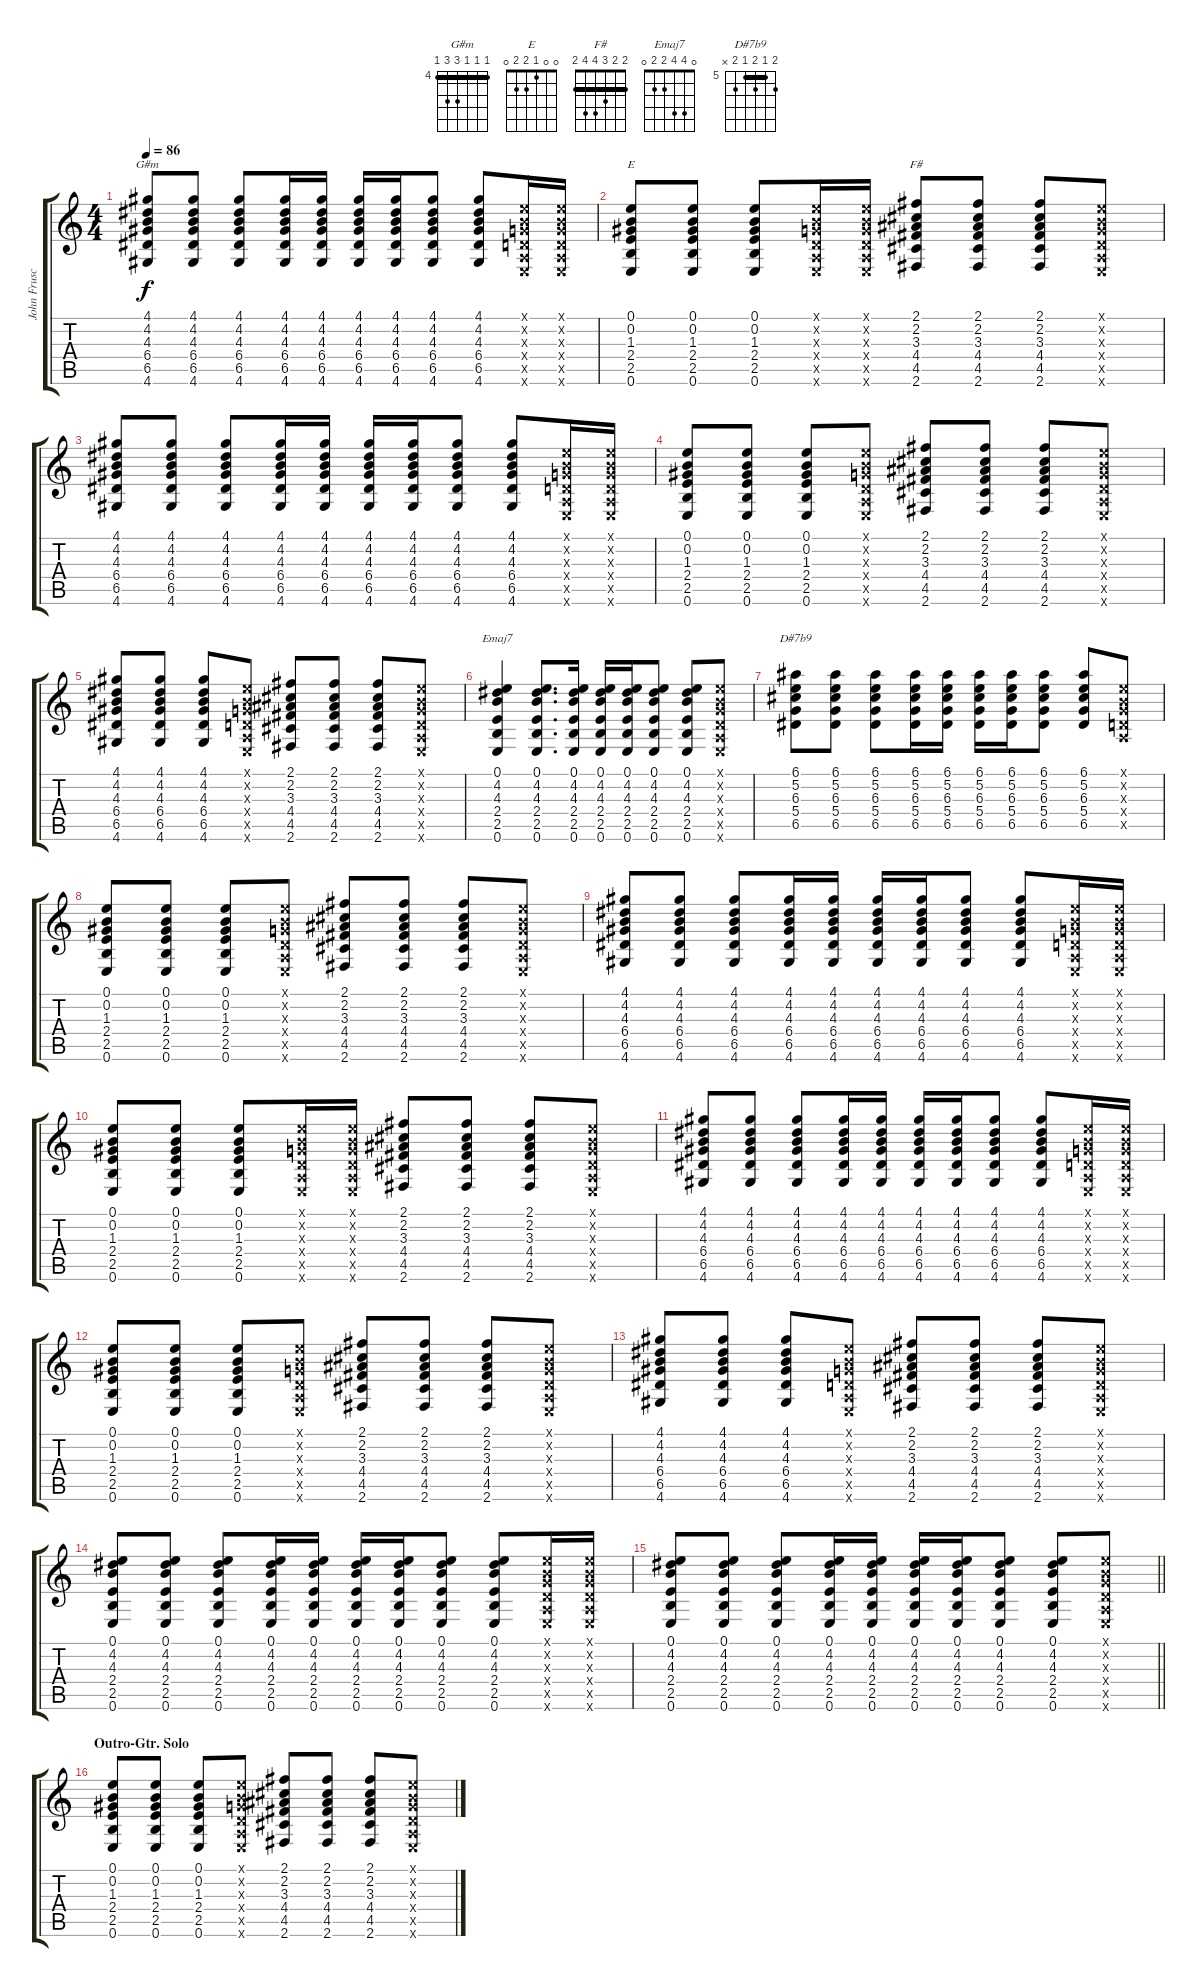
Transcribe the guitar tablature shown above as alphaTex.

\track ("John Frusciante | Gtr. 2" "John Frusc") {instrument distortionguitar}
\staff {score tabs}
\tuning (E4 B3 G3 D3 A2 E2) {hide}
\chord ("G#m" 4 4 4 6 6 4) {firstfret 4 barre 4}
\chord ("E" 0 0 1 2 2 0)
\chord ("F#" 2 2 3 4 4 2) {barre 2}
\chord ("Emaj7" 0 4 4 2 2 0)
\chord ("D#7b9" 6 5 6 5 6 x) {firstfret 5 barre 5}
\ts (4 4)
\tempo 86
\clef g2
\ks c
(4.1 4.2 4.3 6.4 6.5 4.6).8{ch "G#m" dy f} (4.1 4.2 4.3 6.4 6.5 4.6).8 (4.1 4.2 4.3 6.4 6.5 4.6).8 (4.1 4.2 4.3 6.4 6.5 4.6).16 (4.1 4.2 4.3 6.4 6.5 4.6).16 (4.1 4.2 4.3 6.4 6.5 4.6).16 (4.1 4.2 4.3 6.4 6.5 4.6).16 (4.1 4.2 4.3 6.4 6.5 4.6).8 (4.1 4.2 4.3 6.4 6.5 4.6).8 (0.1{x} 0.2{x} 0.3{x} 0.4{x} 0.5{x} 0.6{x}).16 (0.1{x} 0.2{x} 0.3{x} 0.4{x} 0.5{x} 0.6{x}).16 |
(0.1 0.2 1.3 2.4 2.5 0.6).8{ch "E"} (0.1 0.2 1.3 2.4 2.5 0.6).8 (0.1 0.2 1.3 2.4 2.5 0.6).8 (0.1{x} 0.2{x} 0.3{x} 0.4{x} 0.5{x} 0.6{x}).16 (0.1{x} 0.2{x} 0.3{x} 0.4{x} 0.5{x} 0.6{x}).16 (2.1 2.2 3.3 4.4 4.5 2.6).8{ch "F#"} (2.1 2.2 3.3 4.4 4.5 2.6).8 (2.1 2.2 3.3 4.4 4.5 2.6).8 (0.1{x} 0.2{x} 0.3{x} 0.4{x} 0.5{x} 0.6{x}).8 |
(4.1 4.2 4.3 6.4 6.5 4.6).8 (4.1 4.2 4.3 6.4 6.5 4.6).8 (4.1 4.2 4.3 6.4 6.5 4.6).8 (4.1 4.2 4.3 6.4 6.5 4.6).16 (4.1 4.2 4.3 6.4 6.5 4.6).16 (4.1 4.2 4.3 6.4 6.5 4.6).16 (4.1 4.2 4.3 6.4 6.5 4.6).16 (4.1 4.2 4.3 6.4 6.5 4.6).8 (4.1 4.2 4.3 6.4 6.5 4.6).8 (0.1{x} 0.2{x} 0.3{x} 0.4{x} 0.5{x} 0.6{x}).16 (0.1{x} 0.2{x} 0.3{x} 0.4{x} 0.5{x} 0.6{x}).16 |
(0.1 0.2 1.3 2.4 2.5 0.6).8 (0.1 0.2 1.3 2.4 2.5 0.6).8 (0.1 0.2 1.3 2.4 2.5 0.6).8 (0.1{x} 0.2{x} 0.3{x} 0.4{x} 0.5{x} 0.6{x}).8 (2.1 2.2 3.3 4.4 4.5 2.6).8 (2.1 2.2 3.3 4.4 4.5 2.6).8 (2.1 2.2 3.3 4.4 4.5 2.6).8 (0.1{x} 0.2{x} 0.3{x} 0.4{x} 0.5{x} 0.6{x}).8 |
(4.1 4.2 4.3 6.4 6.5 4.6).8 (4.1 4.2 4.3 6.4 6.5 4.6).8 (4.1 4.2 4.3 6.4 6.5 4.6).8 (0.1{x} 0.2{x} 0.3{x} 0.4{x} 0.5{x} 0.6{x}).8 (2.1 2.2 3.3 4.4 4.5 2.6).8 (2.1 2.2 3.3 4.4 4.5 2.6).8 (2.1 2.2 3.3 4.4 4.5 2.6).8 (0.1{x} 0.2{x} 0.3{x} 0.4{x} 0.5{x} 0.6{x}).8 |
(0.1 4.2 4.3 2.4 2.5 0.6).4{ch "Emaj7"} (0.1 4.2 4.3 2.4 2.5 0.6).8{d} (0.1 4.2 4.3 2.4 2.5 0.6).16 (0.1 4.2 4.3 2.4 2.5 0.6).16 (0.1 4.2 4.3 2.4 2.5 0.6).16 (0.1 4.2 4.3 2.4 2.5 0.6).8 (0.1 4.2 4.3 2.4 2.5 0.6).8 (0.1{x} 0.2{x} 0.3{x} 0.4{x} 0.5{x} 0.6{x}).8 |
(6.1 5.2 6.3 5.4 6.5).8{ch "D#7b9"} (6.1 5.2 6.3 5.4 6.5).8 (6.1 5.2 6.3 5.4 6.5).8 (6.1 5.2 6.3 5.4 6.5).16 (6.1 5.2 6.3 5.4 6.5).16 (6.1 5.2 6.3 5.4 6.5).16 (6.1 5.2 6.3 5.4 6.5).16 (6.1 5.2 6.3 5.4 6.5).8 (6.1 5.2 6.3 5.4 6.5).8 (0.1{x} 0.2{x} 0.3{x} 0.4{x} 0.5{x}).8 |
(0.1 0.2 1.3 2.4 2.5 0.6).8 (0.1 0.2 1.3 2.4 2.5 0.6).8 (0.1 0.2 1.3 2.4 2.5 0.6).8 (0.1{x} 0.2{x} 0.3{x} 0.4{x} 0.5{x} 0.6{x}).8 (2.1 2.2 3.3 4.4 4.5 2.6).8 (2.1 2.2 3.3 4.4 4.5 2.6).8 (2.1 2.2 3.3 4.4 4.5 2.6).8 (0.1{x} 0.2{x} 0.3{x} 0.4{x} 0.5{x} 0.6{x}).8 |
(4.1 4.2 4.3 6.4 6.5 4.6).8 (4.1 4.2 4.3 6.4 6.5 4.6).8 (4.1 4.2 4.3 6.4 6.5 4.6).8 (4.1 4.2 4.3 6.4 6.5 4.6).16 (4.1 4.2 4.3 6.4 6.5 4.6).16 (4.1 4.2 4.3 6.4 6.5 4.6).16 (4.1 4.2 4.3 6.4 6.5 4.6).16 (4.1 4.2 4.3 6.4 6.5 4.6).8 (4.1 4.2 4.3 6.4 6.5 4.6).8 (0.1{x} 0.2{x} 0.3{x} 0.4{x} 0.5{x} 0.6{x}).16 (0.1{x} 0.2{x} 0.3{x} 0.4{x} 0.5{x} 0.6{x}).16 |
(0.1 0.2 1.3 2.4 2.5 0.6).8 (0.1 0.2 1.3 2.4 2.5 0.6).8 (0.1 0.2 1.3 2.4 2.5 0.6).8 (0.1{x} 0.2{x} 0.3{x} 0.4{x} 0.5{x} 0.6{x}).16 (0.1{x} 0.2{x} 0.3{x} 0.4{x} 0.5{x} 0.6{x}).16 (2.1 2.2 3.3 4.4 4.5 2.6).8 (2.1 2.2 3.3 4.4 4.5 2.6).8 (2.1 2.2 3.3 4.4 4.5 2.6).8 (0.1{x} 0.2{x} 0.3{x} 0.4{x} 0.5{x} 0.6{x}).8 |
(4.1 4.2 4.3 6.4 6.5 4.6).8 (4.1 4.2 4.3 6.4 6.5 4.6).8 (4.1 4.2 4.3 6.4 6.5 4.6).8 (4.1 4.2 4.3 6.4 6.5 4.6).16 (4.1 4.2 4.3 6.4 6.5 4.6).16 (4.1 4.2 4.3 6.4 6.5 4.6).16 (4.1 4.2 4.3 6.4 6.5 4.6).16 (4.1 4.2 4.3 6.4 6.5 4.6).8 (4.1 4.2 4.3 6.4 6.5 4.6).8 (0.1{x} 0.2{x} 0.3{x} 0.4{x} 0.5{x} 0.6{x}).16 (0.1{x} 0.2{x} 0.3{x} 0.4{x} 0.5{x} 0.6{x}).16 |
(0.1 0.2 1.3 2.4 2.5 0.6).8 (0.1 0.2 1.3 2.4 2.5 0.6).8 (0.1 0.2 1.3 2.4 2.5 0.6).8 (0.1{x} 0.2{x} 0.3{x} 0.4{x} 0.5{x} 0.6{x}).8 (2.1 2.2 3.3 4.4 4.5 2.6).8 (2.1 2.2 3.3 4.4 4.5 2.6).8 (2.1 2.2 3.3 4.4 4.5 2.6).8 (0.1{x} 0.2{x} 0.3{x} 0.4{x} 0.5{x} 0.6{x}).8 |
(4.1 4.2 4.3 6.4 6.5 4.6).8 (4.1 4.2 4.3 6.4 6.5 4.6).8 (4.1 4.2 4.3 6.4 6.5 4.6).8 (0.1{x} 0.2{x} 0.3{x} 0.4{x} 0.5{x} 0.6{x}).8 (2.1 2.2 3.3 4.4 4.5 2.6).8 (2.1 2.2 3.3 4.4 4.5 2.6).8 (2.1 2.2 3.3 4.4 4.5 2.6).8 (0.1{x} 0.2{x} 0.3{x} 0.4{x} 0.5{x} 0.6{x}).8 |
(0.1 4.2 4.3 2.4 2.5 0.6).8 (0.1 4.2 4.3 2.4 2.5 0.6).8 (0.1 4.2 4.3 2.4 2.5 0.6).8 (0.1 4.2 4.3 2.4 2.5 0.6).16 (0.1 4.2 4.3 2.4 2.5 0.6).16 (0.1 4.2 4.3 2.4 2.5 0.6).16 (0.1 4.2 4.3 2.4 2.5 0.6).16 (0.1 4.2 4.3 2.4 2.5 0.6).8 (0.1 4.2 4.3 2.4 2.5 0.6).8 (0.1{x} 0.2{x} 0.3{x} 0.4{x} 0.5{x} 0.6{x}).16 (0.1{x} 0.2{x} 0.3{x} 0.4{x} 0.5{x} 0.6{x}).16 |
\barLineRight lightlight
(0.1 4.2 4.3 2.4 2.5 0.6).8 (0.1 4.2 4.3 2.4 2.5 0.6).8 (0.1 4.2 4.3 2.4 2.5 0.6).8 (0.1 4.2 4.3 2.4 2.5 0.6).16 (0.1 4.2 4.3 2.4 2.5 0.6).16 (0.1 4.2 4.3 2.4 2.5 0.6).16 (0.1 4.2 4.3 2.4 2.5 0.6).16 (0.1 4.2 4.3 2.4 2.5 0.6).8 (0.1 4.2 4.3 2.4 2.5 0.6).8 (0.1{x} 0.2{x} 0.3{x} 0.4{x} 0.5{x} 0.6{x}).8 |
\section ("" "Outro-Gtr. Solo")
(0.1 0.2 1.3 2.4 2.5 0.6).8 (0.1 0.2 1.3 2.4 2.5 0.6).8 (0.1 0.2 1.3 2.4 2.5 0.6).8 (0.1{x} 0.2{x} 0.3{x} 0.4{x} 0.5{x} 0.6{x}).8 (2.1 2.2 3.3 4.4 4.5 2.6).8 (2.1 2.2 3.3 4.4 4.5 2.6).8 (2.1 2.2 3.3 4.4 4.5 2.6).8 (0.1{x} 0.2{x} 0.3{x} 0.4{x} 0.5{x} 0.6{x}).8
